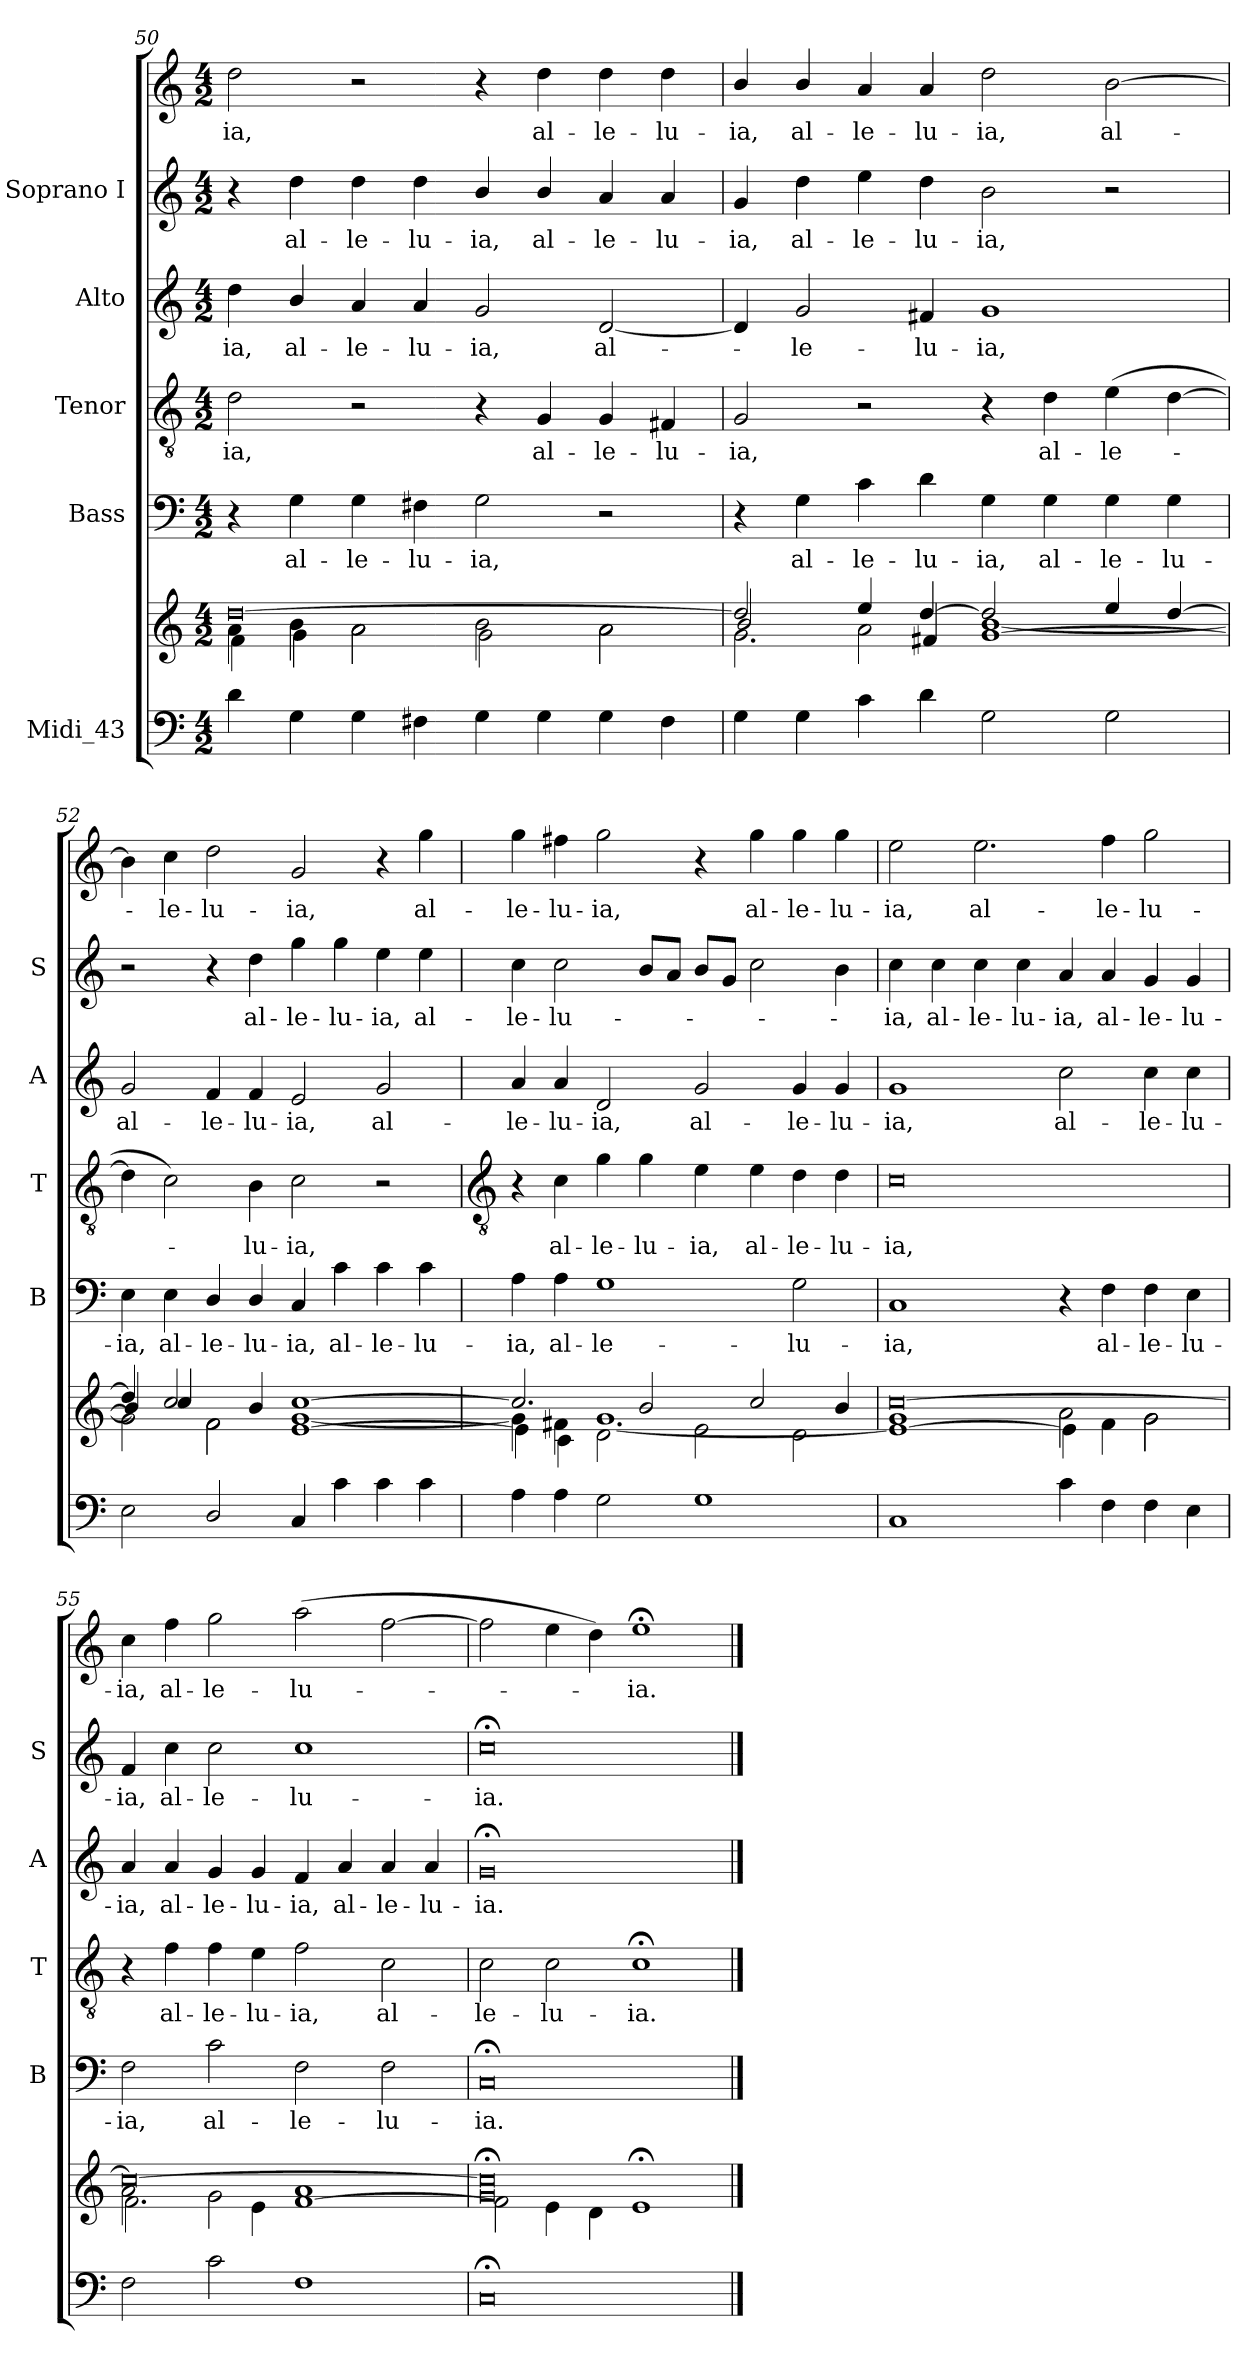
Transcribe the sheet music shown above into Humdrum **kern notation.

**kern	**kern	**kern	**text	**kern	**text	**kern	**text	**kern	**text	**kern	**text
*part5	*part5	*part4	*part4	*part3	*part3	*part2	*part2	*part1	*part1	*part1	*part1
*staff7	*staff6	*staff5	*staff5	*staff4	*staff4	*staff3	*staff3	*staff2	*staff2	*staff1	*staff1
*I"Midi_43	*	*I"Bass	*	*I"Tenor	*	*I"Alto	*	*I"Soprano I	*	*	*
*	*	*I'B	*	*I'T	*	*I'A	*	*I'S	*	*	*
*clefF4	*clefG2	*clefF4	*	*clefGv2	*	*clefG2	*	*clefG2	*	*clefG2	*
*k[]	*k[]	*k[]	*	*k[]	*	*k[]	*	*k[]	*	*k[]	*
*C:	*C:	*C:	*	*C:	*	*C:	*	*C:	*	*C:	*
*M4/2	*M4/2	*M4/2	*	*M4/2	*	*M4/2	*	*M4/2	*	*M4/2	*
=50	=50	=50	=50	=50	=50	=50	=50	=50	=50	=50	=50
*	*^	*	*	*	*	*	*	*	*	*	*
*	*	*^	*	*	*	*	*	*	*	*	*	*
!	!	!	!	!	!	!	!LO:LY:b	!	!LO:LY:b	!	!	!	!LO:LY:b
4d	[0dd/	4a\	4f\	4r	.	2d	-ia,	4dd	-ia,	4r	.	2dd	ia,
!	!	!	!	!	!LO:LY:b	!	!	!	!LO:LY:b	!	!LO:LY:b	!	!
4G	.	4b\	4g\	4G	al-	.	.	4b/	al-	4dd	-al-	.	.
!	!	!	!	!	!LO:LY:b	!	!	!	!LO:LY:b	!	!LO:LY:b	!	!
4G	.	2a\	2a\	4G	-le-	2r	.	4a	-le-	4dd	-le-	2r	.
!	!	!	!	!	!LO:LY:b	!	!	!	!LO:LY:b	!	!LO:LY:b	!	!
4F#X	.	.	.	4F#X	-lu-	.	.	4a	-lu-	4dd	-lu-	.	.
!	!	!	!	!	!LO:LY:b	!	!	!	!LO:LY:b	!	!LO:LY:b	!	!
4G	.	2b\	2g\	2G	-ia,	4r	.	2g	-ia,	4b/	-ia,	4r	.
!	!	!	!	!	!	!	!LO:LY:b	!	!	!	!LO:LY:b	!	!LO:LY:b
4G	.	.	.	.	.	4G	al-	.	.	4b/	al-	4dd	al-
!	!	!	!	!	!	!	!LO:LY:b	!	!LO:LY:b	!	!LO:LY:b	!	!LO:LY:b
4G	.	2a\	2a\	2r	.	4G	-le-	[2d	al-	4a	-le-	4dd	-le-
!	!	!	!	!	!	!	!LO:LY:b	!	!	!	!LO:LY:b	!	!LO:LY:b
4F#	.	.	.	.	.	4F#X	-lu-	.	.	4a	-lu-	4dd	-lu-
=51	=51	=51	=51	=51	=51	=51	=51	=51	=51	=51	=51	=51	=51
!	!	!	!	!	!	!	!LO:LY:b	!	!	!	!LO:LY:b	!	!LO:LY:b
4G	2dd/]	2b/	2.g\	4r	.	2G	-ia,	4d]	.	4g	ia,	4b/	-ia,
!	!	!	!	!	!LO:LY:b	!	!	!	!LO:LY:b	!	!LO:LY:b	!	!LO:LY:b
4G	.	.	.	4G	al-	.	.	2g	le-	4dd	al-	4b/	al-
!	!	!	!	!	!LO:LY:b	!	!	!	!	!	!LO:LY:b	!	!LO:LY:b
4c	4ee/	2a\	.	4c	-le-	2r	.	.	.	4ee	-le-	4a	-le-
!	!	!	!	!	!LO:LY:b	!	!	!	!LO:LY:b	!	!LO:LY:b	!	!LO:LY:b
4d	[4dd/	.	4f#X/	4d	-lu-	.	.	4f#X	-lu-	4dd	-lu-	4a	-lu-
!	!	!	!	!	!LO:LY:b	!	!	!	!LO:LY:b	!	!LO:LY:b	!	!LO:LY:b
2G	2dd/]	[1b\	[1g\	4G	-ia,	4r	.	1g	-ia,	2b	-ia,	2dd	-ia,
!	!	!	!	!	!LO:LY:b	!	!LO:LY:b	!	!	!	!	!	!
.	.	.	.	4G	al-	4d	al-	.	.	.	.	.	.
!	!	!	!	!	!LO:LY:b	!	!LO:LY:b	!	!	!	!	!	!LO:LY:b
2G	4ee/	.	.	4G	-le-	(>4e	-le-	.	.	2r	.	[2b	al-
!	!	!	!	!	!LO:LY:b	!	!	!	!	!	!	!	!
.	[4dd/	.	.	4G	-lu-	[4d	.	.	.	.	.	.	.
=52	=52	=52	=52	=52	=52	=52	=52	=52	=52	=52	=52	=52	=52
!	!	!	!	!	!LO:LY:b	!	!	!	!LO:LY:b	!	!	!	!
2E	4dd/]	4b/]	2g\]	4E	-ia,	4d]	.	2g	al-	2r	.	4b]	.
!	!	!	!	!	!LO:LY:b	!	!	!	!	!	!	!	!LO:LY:b
.	2cc/	4cc/	.	4E	al-	2c)	.	.	.	.	.	4cc	le-
!	!	!	!	!	!LO:LY:b	!	!	!	!LO:LY:b	!	!	!	!LO:LY:b
2D/	.	2f\	2f\	4D/	-le-	.	.	4f	-le-	4r	.	2dd	-lu-
!	!	!	!	!	!LO:LY:b	!	!LO:LY:b	!	!LO:LY:b	!	!LO:LY:b	!	!
.	4b/	.	.	4D/	-lu-	4B	lu-	4f	-lu-	4dd	-al-	.	.
!	!	!	!	!	!LO:LY:b	!	!LO:LY:b	!	!LO:LY:b	!	!LO:LY:b	!	!LO:LY:b
4C	[1cc/	[1g\	[1e\	4C	-ia,	2c	-ia,	2e	-ia,	4gg	-le-	2g	-ia,
!	!	!	!	!	!LO:LY:b	!	!	!	!	!	!LO:LY:b	!	!
4c	.	.	.	4c	al-	.	.	.	.	4gg	-lu-	.	.
!	!	!	!	!	!LO:LY:b	!	!	!	!LO:LY:b	!	!LO:LY:b	!	!
4c	.	.	.	4c	-le-	2r	.	2g	al-	4ee	-ia,	4r	.
!	!	!	!	!	!LO:LY:b	!	!	!	!	!	!LO:LY:b	!	!LO:LY:b
4c	.	.	.	4c	-lu-	.	.	.	.	4ee	al-	4gg	al-
!!LO:LB:g=z
=53	=53	=53	=53	=53	=53	=53	=53	=53	=53	=53	=53	=53	=53
*	*	*	*	*	*	*clefGv2	*	*	*	*	*	*	*
!	!	!	!	!	!LO:LY:b	!	!	!	!LO:LY:b	!	!LO:LY:b	!	!LO:LY:b
4A	2.cc/]	4g\]	4e\]	4A	-ia,	4r	.	4a	-le-	4cc	-le-	4gg	-le-
!	!	!	!	!	!LO:LY:b	!	!LO:LY:b	!	!LO:LY:b	!	!LO:LY:b	!	!LO:LY:b
4A	.	4f#X\	4c\	4A	al-	4c	al-	4a	-lu-	2cc	-lu-	4ff#X	-lu-
!	!	!	!	!	!LO:LY:b	!	!LO:LY:b	!	!LO:LY:b	!	!	!	!LO:LY:b
2G	.	[1.g\	2d\	1G	-le-	4g	-le-	2d	-ia,	.	.	2gg	-ia,
!	!	!	!	!	!	!	!LO:LY:b	!	!	!	!	!	!
.	2b/	.	.	.	.	4g	-lu-	.	.	8bL	.	.	.
.	.	.	.	.	.	.	.	.	.	8aJ	.	.	.
!	!	!	!	!	!	!	!LO:LY:b	!	!LO:LY:b	!	!	!	!
1G	.	.	2e\	.	.	4e	-ia,	2g	al-	8bL	.	4r	.
.	.	.	.	.	.	.	.	.	.	8gJ	.	.	.
!	!	!	!	!	!	!	!LO:LY:b	!	!	!	!	!	!LO:LY:b
.	2cc/	.	.	.	.	4e	al-	.	.	2cc	.	4gg	al-
!	!	!	!	!	!LO:LY:b	!	!LO:LY:b	!	!LO:LY:b	!	!	!	!LO:LY:b
.	.	.	2d\	2G	-lu-	4d	-le-	4g	-le-	.	.	4gg	-le-
!	!	!	!	!	!	!	!LO:LY:b	!	!LO:LY:b	!	!	!	!LO:LY:b
.	4b/	.	.	.	.	4d	-lu-	4g	-lu-	4b	.	4gg	-lu-
=54	=54	=54	=54	=54	=54	=54	=54	=54	=54	=54	=54	=54	=54
!	!	!	!	!	!LO:LY:b	!	!LO:LY:b	!	!LO:LY:b	!	!LO:LY:b	!	!LO:LY:b
1C	[0cc/	1g\]	[1e\	1C	-ia,	0c	-ia,	1g	-ia,	4cc	-ia,	2ee	ia,
!	!	!	!	!	!	!	!	!	!	!	!LO:LY:b	!	!
.	.	.	.	.	.	.	.	.	.	4cc	al-	.	.
!	!	!	!	!	!	!	!	!	!	!	!LO:LY:b	!	!LO:LY:b
.	.	.	.	.	.	.	.	.	.	4cc	-le-	2.ee	al-
!	!	!	!	!	!	!	!	!	!	!	!LO:LY:b	!	!
.	.	.	.	.	.	.	.	.	.	4cc	-lu-	.	.
!	!	!	!	!	!	!	!	!	!LO:LY:b	!	!LO:LY:b	!	!
4c	.	2a\	4e\]	4r	.	.	.	2cc	al-	4a	-ia,	.	.
!	!	!	!	!	!LO:LY:b	!	!	!	!	!	!LO:LY:b	!	!LO:LY:b
4F	.	.	4f\	4F	al-	.	.	.	.	4a	al-	4ff	-le-
!	!	!	!	!	!LO:LY:b	!	!	!	!LO:LY:b	!	!LO:LY:b	!	!LO:LY:b
4F	.	2g\	2g\	4F	-le-	.	.	4cc	-le-	4g	-le-	2gg	-lu-
!	!	!	!	!	!LO:LY:b	!	!	!	!LO:LY:b	!	!LO:LY:b	!	!
4E	.	.	.	4E	-lu-	.	.	4cc	-lu-	4g	-lu-	.	.
=55	=55	=55	=55	=55	=55	=55	=55	=55	=55	=55	=55	=55	=55
!	!	!	!	!	!LO:LY:b	!	!	!	!LO:LY:b	!	!LO:LY:b	!	!LO:LY:b
2F	0cc/_	2a\	2.f\	2F	-ia,	4r	.	4a	-ia,	4f	ia,	4cc	-ia,
!	!	!	!	!	!	!	!LO:LY:b	!	!LO:LY:b	!	!LO:LY:b	!	!LO:LY:b
.	.	.	.	.	.	4f	al-	4a	al-	4cc	al-	4ff	al-
!	!	!	!	!	!LO:LY:b	!	!LO:LY:b	!	!LO:LY:b	!	!LO:LY:b	!	!LO:LY:b
2c	.	2g\	.	2c	al-	4f	-le-	4g	-le-	2cc	-le-	2gg	-le-
!	!	!	!	!	!	!	!LO:LY:b	!	!LO:LY:b	!	!	!	!
.	.	.	4e\	.	.	4e	-lu-	4g	-lu-	.	.	.	.
!	!	!	!	!	!LO:LY:b	!	!LO:LY:b	!	!LO:LY:b	!	!LO:LY:b	!	!LO:LY:b
1F	.	1a\	[1f\	2F	-le-	2f	-ia,	4f	-ia,	1cc	-lu-	(>2aa	-lu-
!	!	!	!	!	!	!	!	!	!LO:LY:b	!	!	!	!
.	.	.	.	.	.	.	.	4a	al-	.	.	.	.
!	!	!	!	!	!LO:LY:b	!	!LO:LY:b	!	!LO:LY:b	!	!	!	!
.	.	.	.	2F	-lu-	2c	al-	4a	-le-	.	.	[2ff	.
!	!	!	!	!	!	!	!	!	!LO:LY:b	!	!	!	!
.	.	.	.	.	.	.	.	4a	-lu-	.	.	.	.
=56	=56	=56	=56	=56	=56	=56	=56	=56	=56	=56	=56	=56	=56
!	!	!	!	!	!LO:LY:b	!	!LO:LY:b	!	!LO:LY:b	!	!LO:LY:b	!	!
0C;\	0cc;</]	0g\	2f\]	0C;<	-ia.	2c	-le-	0g;<	-ia.	0cc;<	ia.	2ff]	.
!	!	!	!	!	!	!	!LO:LY:b	!	!	!	!	!	!
.	.	.	4e\	.	.	2c	-lu-	.	.	.	.	4ee	.
.	.	.	4d\	.	.	.	.	.	.	.	.	4dd)	.
!	!	!	!	!	!	!	!LO:LY:b	!	!	!	!	!	!LO:LY:b
.	.	.	1e;\	.	.	1c;<	-ia.	.	.	.	.	1ee;<	-ia.
*	*v	*v	*v	*	*	*	*	*	*	*	*	*	*
==	==	==	==	==	==	==	==	==	==	==	==
*-	*-	*-	*-	*-	*-	*-	*-	*-	*-	*-	*-
